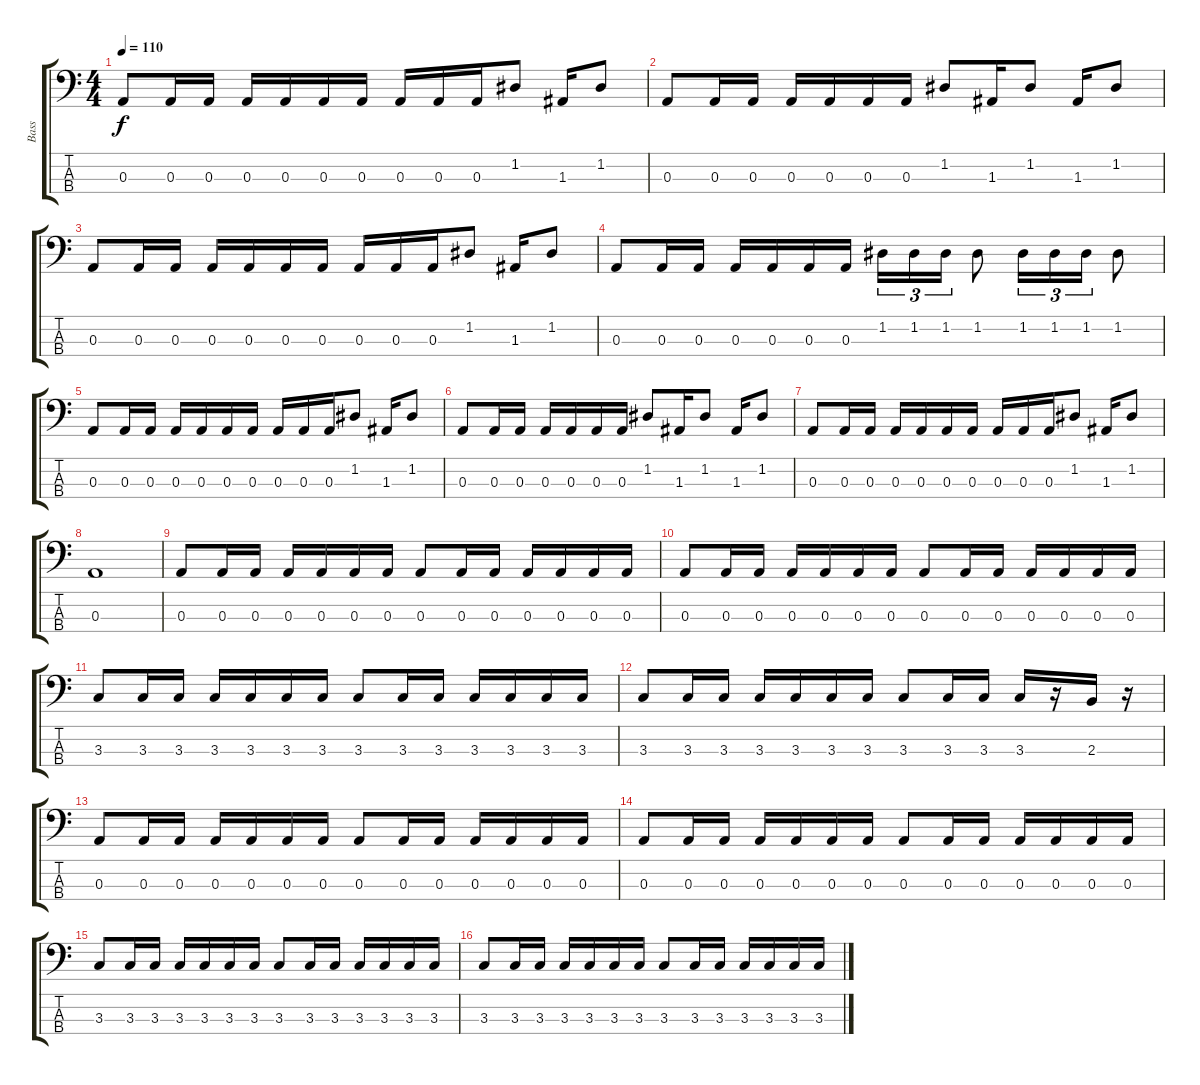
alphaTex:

\track ("Bass" "Bass") {instrument electricbassfinger}
\staff {score tabs}
\tuning (G2 D2 A1 E1) {hide}
\ts (4 4)
\tempo 110
\clef f4
\ks c
0.3.8{dy f instrument electricbassfinger} 0.3.16 0.3.16 0.3.16 0.3.16 0.3.16 0.3.16 0.3.16 0.3.16 0.3.16 1.2.8 1.3.16 1.2.8 |
0.3.8 0.3.16 0.3.16 0.3.16 0.3.16 0.3.16 0.3.16 1.2.8 1.3.16 1.2.8 1.3.16 1.2.8 |
0.3.8 0.3.16 0.3.16 0.3.16 0.3.16 0.3.16 0.3.16 0.3.16 0.3.16 0.3.16 1.2.8 1.3.16 1.2.8 |
0.3.8 0.3.16 0.3.16 0.3.16 0.3.16 0.3.16 0.3.16 1.2.16{tu (3 2)} 1.2.16{tu (3 2)} 1.2.16{tu (3 2)} 1.2.8 1.2.16{tu (3 2)} 1.2.16{tu (3 2)} 1.2.16{tu (3 2)} 1.2.8 |
0.3.8 0.3.16 0.3.16 0.3.16 0.3.16 0.3.16 0.3.16 0.3.16 0.3.16 0.3.16 1.2.8 1.3.16 1.2.8 |
0.3.8 0.3.16 0.3.16 0.3.16 0.3.16 0.3.16 0.3.16 1.2.8 1.3.16 1.2.8 1.3.16 1.2.8 |
0.3.8 0.3.16 0.3.16 0.3.16 0.3.16 0.3.16 0.3.16 0.3.16 0.3.16 0.3.16 1.2.8 1.3.16 1.2.8 |
0.3.1 |
0.3.8 0.3.16 0.3.16 0.3.16 0.3.16 0.3.16 0.3.16 0.3.8 0.3.16 0.3.16 0.3.16 0.3.16 0.3.16 0.3.16 |
0.3.8 0.3.16 0.3.16 0.3.16 0.3.16 0.3.16 0.3.16 0.3.8 0.3.16 0.3.16 0.3.16 0.3.16 0.3.16 0.3.16 |
3.3.8 3.3.16 3.3.16 3.3.16 3.3.16 3.3.16 3.3.16 3.3.8 3.3.16 3.3.16 3.3.16 3.3.16 3.3.16 3.3.16 |
3.3.8 3.3.16 3.3.16 3.3.16 3.3.16 3.3.16 3.3.16 3.3.8 3.3.16 3.3.16 3.3.16 r.16 2.3.16 r.16 |
0.3.8 0.3.16 0.3.16 0.3.16 0.3.16 0.3.16 0.3.16 0.3.8 0.3.16 0.3.16 0.3.16 0.3.16 0.3.16 0.3.16 |
0.3.8 0.3.16 0.3.16 0.3.16 0.3.16 0.3.16 0.3.16 0.3.8 0.3.16 0.3.16 0.3.16 0.3.16 0.3.16 0.3.16 |
3.3.8 3.3.16 3.3.16 3.3.16 3.3.16 3.3.16 3.3.16 3.3.8 3.3.16 3.3.16 3.3.16 3.3.16 3.3.16 3.3.16 |
3.3.8 3.3.16 3.3.16 3.3.16 3.3.16 3.3.16 3.3.16 3.3.8 3.3.16 3.3.16 3.3.16 3.3.16 3.3.16 3.3.16
